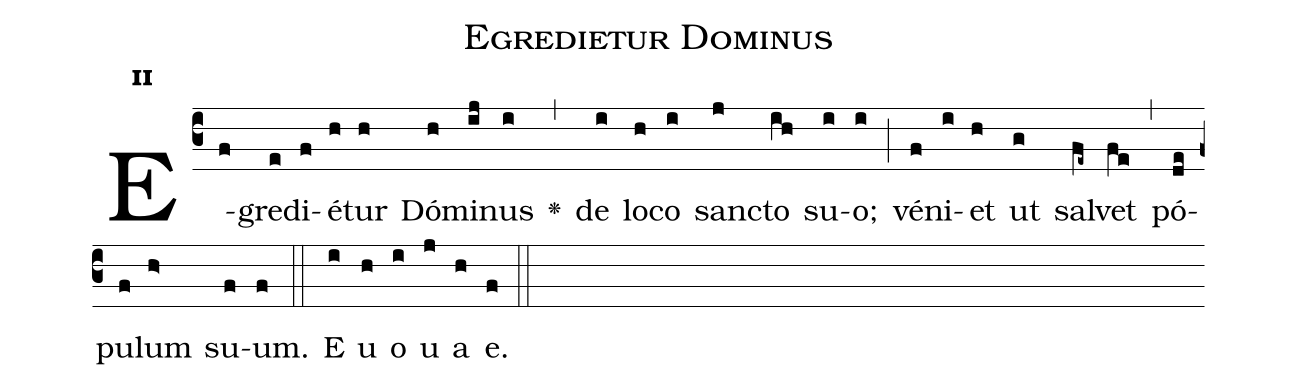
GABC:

name:Egredietur Dominus;
office-part:Antiphona;
mode:2;
%%
initial-style: 1;
name: Egredietur Dominus
book: Antiphonae & Responsoria/Tomus I, p. 58;
occasion: Post diem 16 Dec Feria III;
office-part: Laudes Ant 1;
user-notes: ;
commentary: ;
annotation: 2*a;
centering-scheme: english;
fontsize: 12;
font: OFLSortsMillGoudy;
height: 11;
width: 4.5;
%%
(c3)E(f)gre(e)di(f)é(h)tur(h) Dó(h)mi(ij)nus(i) <v>\greheightstar</v>(,) de(i) lo(h)co(i) san(j)cto(ih) su(i)o;(i) (;) vé(f)ni(i)et(h) ut(g) sal(fe~)vet(fe) (,) pó(de)pu(f)lum(h>) su(f)um.(f) (::)
E(i) u(h) o(i) u(j) a(h) e.(f) (::)
